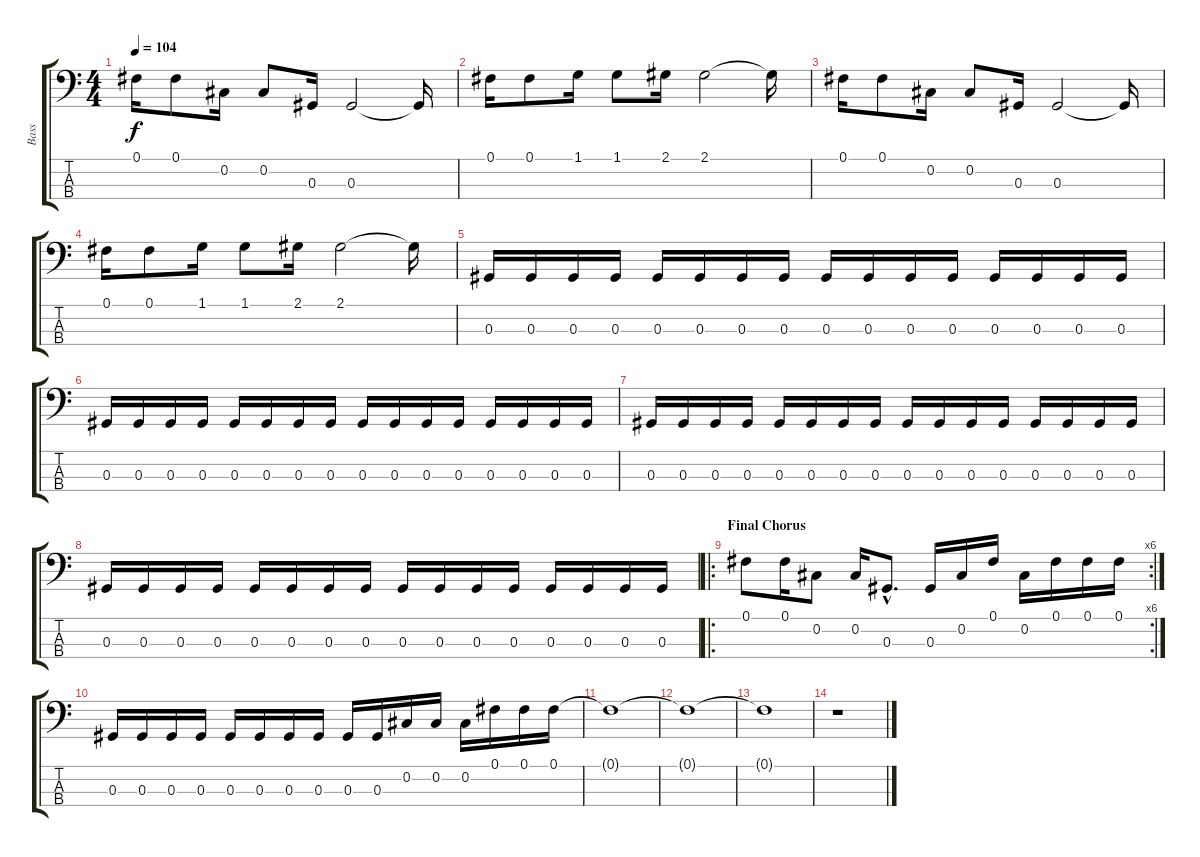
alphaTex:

\track ("Bass" "Bass") {instrument electricbassfinger}
\staff {score tabs}
\tuning (Gb2 Db2 Ab1 Eb1) {hide}
\ts (4 4)
\tempo 104
\clef f4
\ks c
0.1.16{dy f} 0.1.8 0.2.16 0.2.8 0.3.16 0.3.2 0.3{t}.16 |
0.1.16 0.1.8 1.1.16 1.1.8 2.1.16 2.1.2 2.1{t}.16 |
0.1.16 0.1.8 0.2.16 0.2.8 0.3.16 0.3.2 0.3{t}.16 |
0.1.16 0.1.8 1.1.16 1.1.8 2.1.16 2.1.2 2.1{t}.16 |
0.3.16 0.3.16 0.3.16 0.3.16 0.3.16 0.3.16 0.3.16 0.3.16 0.3.16 0.3.16 0.3.16 0.3.16 0.3.16 0.3.16 0.3.16 0.3.16 |
0.3.16 0.3.16 0.3.16 0.3.16 0.3.16 0.3.16 0.3.16 0.3.16 0.3.16 0.3.16 0.3.16 0.3.16 0.3.16 0.3.16 0.3.16 0.3.16 |
0.3.16 0.3.16 0.3.16 0.3.16 0.3.16 0.3.16 0.3.16 0.3.16 0.3.16 0.3.16 0.3.16 0.3.16 0.3.16 0.3.16 0.3.16 0.3.16 |
0.3.16 0.3.16 0.3.16 0.3.16 0.3.16 0.3.16 0.3.16 0.3.16 0.3.16 0.3.16 0.3.16 0.3.16 0.3.16 0.3.16 0.3.16 0.3.16 |
\ro
\rc 6
\section ("" "Final Chorus")
0.1.8 0.1.16 0.2.8 0.2.16 0.3{hac}.8{d} 0.3.16 0.2.16 0.1.16 0.2.16 0.1.16 0.1.16 0.1.16 |
0.3.16 0.3.16 0.3.16 0.3.16 0.3.16 0.3.16 0.3.16 0.3.16 0.3.16 0.3.16 0.2.16 0.2.16 0.2.16 0.1.16 0.1.16 0.1.16 |
0.1{t}.1 |
0.1{t}.1 |
0.1{t}.1 |
r.1
